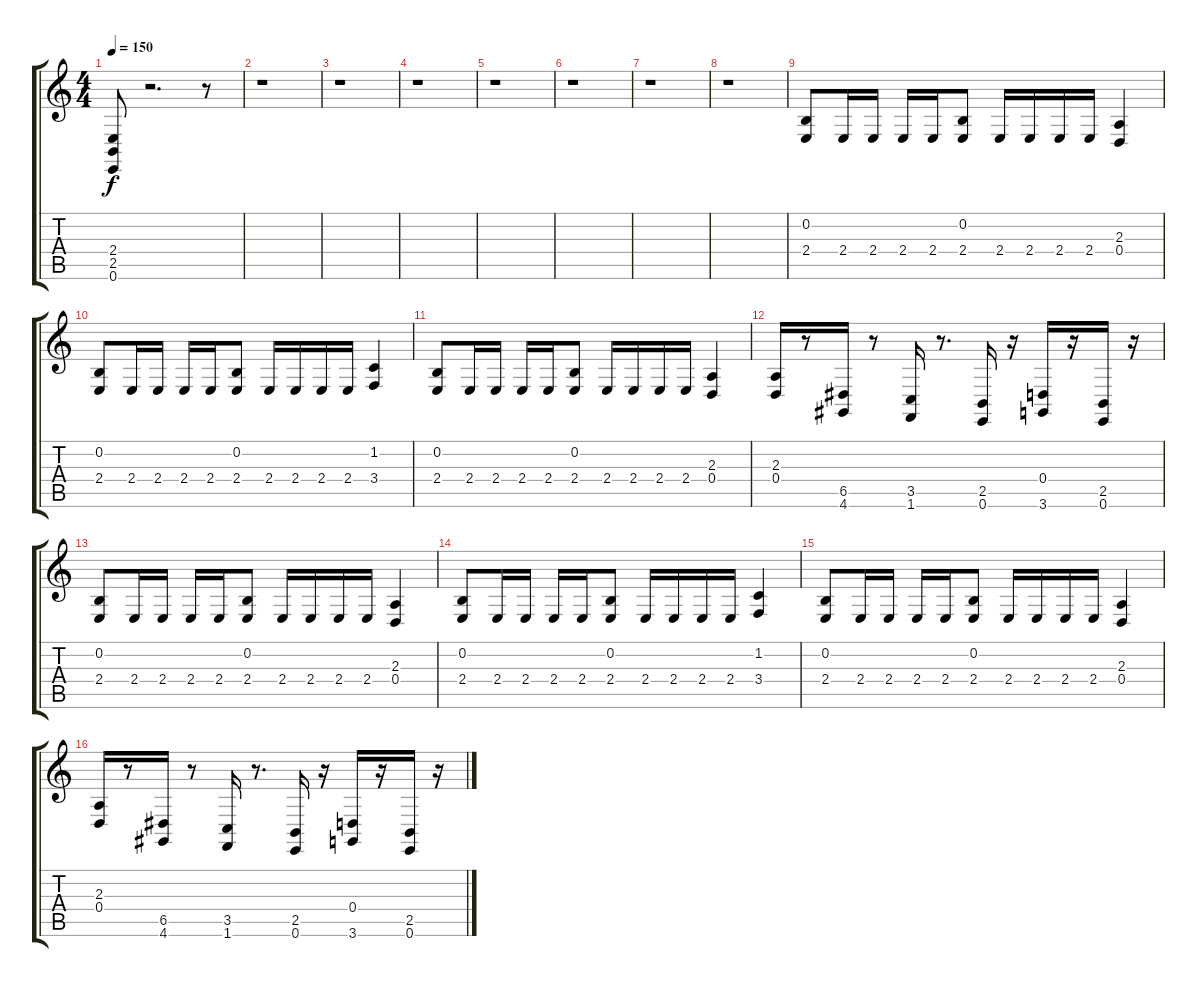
\track "" {instrument lead5charang}
\staff {score tabs}
\tuning (E4 B3 G3 D3 A2 E2) {hide}
\ts (4 4)
\tempo 150
\clef g2
\ks c
(2.4 2.5 0.6).8{dy f} r.2{d} r.8 |
r.1 |
r.1 |
r.1 |
r.1 |
r.1 |
r.1 |
r.1 |
(0.2 2.4).8 2.4.16 2.4.16 2.4.16 2.4.16 (0.2 2.4).8 2.4.16 2.4.16 2.4.16 2.4.16 (2.3 0.4).4 |
(0.2 2.4).8 2.4.16 2.4.16 2.4.16 2.4.16 (0.2 2.4).8 2.4.16 2.4.16 2.4.16 2.4.16 (1.2 3.4).4 |
(0.2 2.4).8 2.4.16 2.4.16 2.4.16 2.4.16 (0.2 2.4).8 2.4.16 2.4.16 2.4.16 2.4.16 (2.3 0.4).4 |
(2.3 0.4).16 r.8 (6.5 4.6).16 r.8 (3.5 1.6).16 r.8{d} (2.5 0.6).16 r.16 (0.4 3.6).16 r.16 (2.5 0.6).16 r.16 |
(0.2 2.4).8 2.4.16 2.4.16 2.4.16 2.4.16 (0.2 2.4).8 2.4.16 2.4.16 2.4.16 2.4.16 (2.3 0.4).4 |
(0.2 2.4).8 2.4.16 2.4.16 2.4.16 2.4.16 (0.2 2.4).8 2.4.16 2.4.16 2.4.16 2.4.16 (1.2 3.4).4 |
(0.2 2.4).8 2.4.16 2.4.16 2.4.16 2.4.16 (0.2 2.4).8 2.4.16 2.4.16 2.4.16 2.4.16 (2.3 0.4).4 |
(2.3 0.4).16 r.8 (6.5 4.6).16 r.8 (3.5 1.6).16 r.8{d} (2.5 0.6).16 r.16 (0.4 3.6).16 r.16 (2.5 0.6).16 r.16
